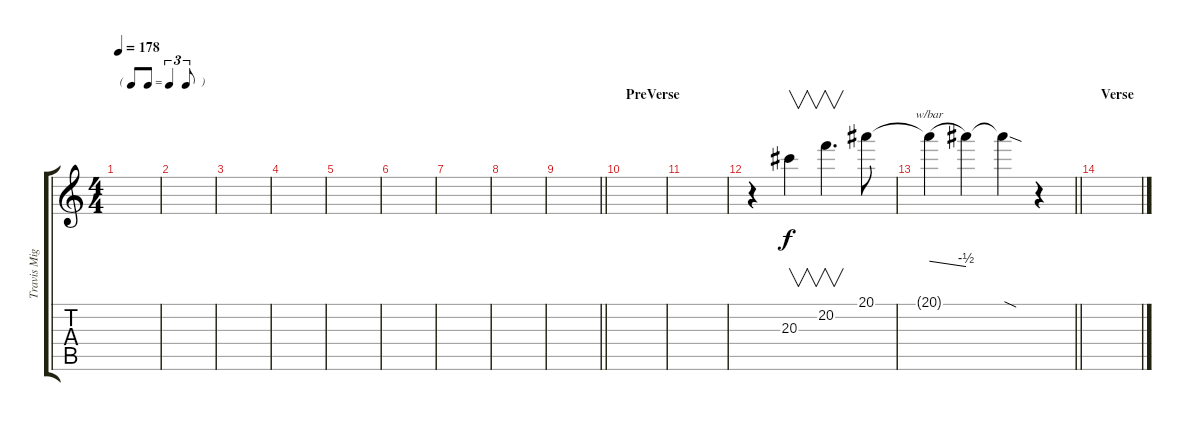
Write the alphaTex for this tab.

\track ("Travis Miguel" "Travis Mig") {instrument distortionguitar}
\staff {score tabs}
\tuning (D4 A3 F3 C3 G2 C2) {hide}
\ts (4 4)
\tf triplet8th
\tempo 178
\clef g2
\ks c
|
|
|
|
|
|
|
|
\barLineRight lightlight
|
\section ("" "PreVerse")
|
|
r.4{volume 10} 20.3.4{v} 20.2.4{v d} 20.1.8 |
\barLineRight lightlight
20.1{t}.4{tbe (dive default 0 0 60 -2)} 20.1{t}.4 20.1{sod t}.4 r.4 |
\section ("" "Verse")
